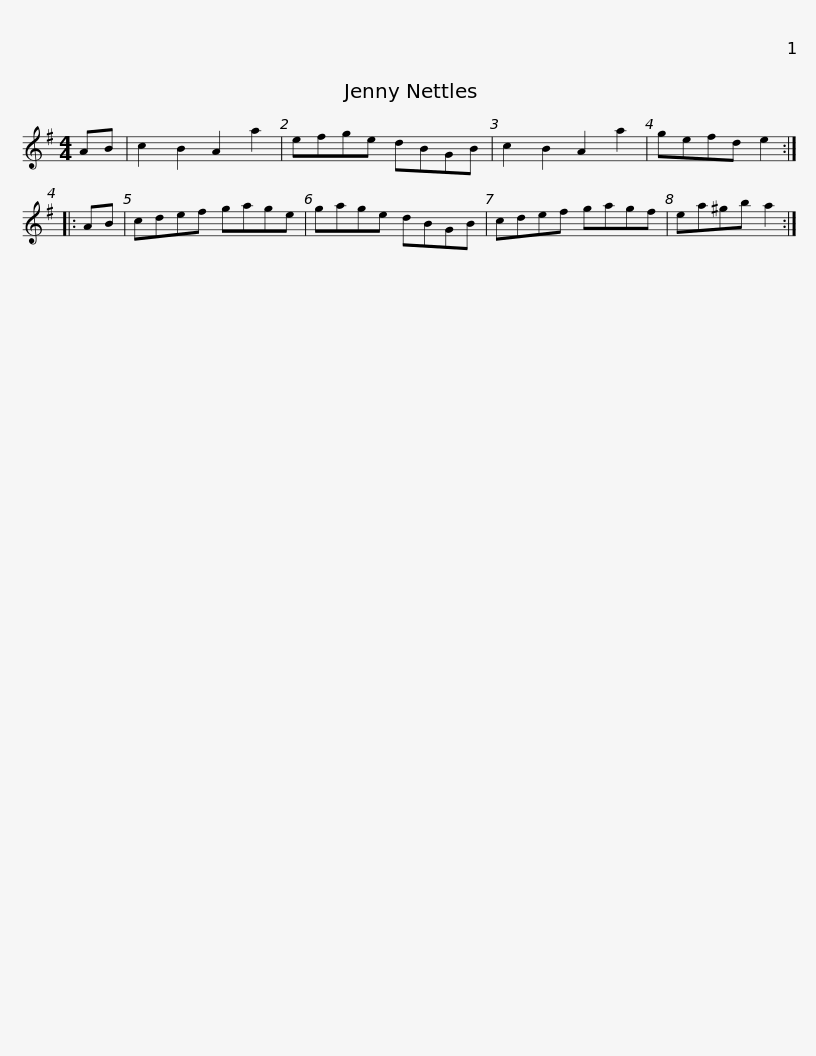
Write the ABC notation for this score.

X:1
L:1/8
M:4/4
I:linebreak $
K:Emin
V:1 treble
V:1
 AB | c2 B2 A2 a2 | efge dBGB | c2 B2 A2 a2 | gefd e2 :: %5
 AB | cdef gage | gage dBGB |$ cdef gagf | ea^gb a2 :| %10
